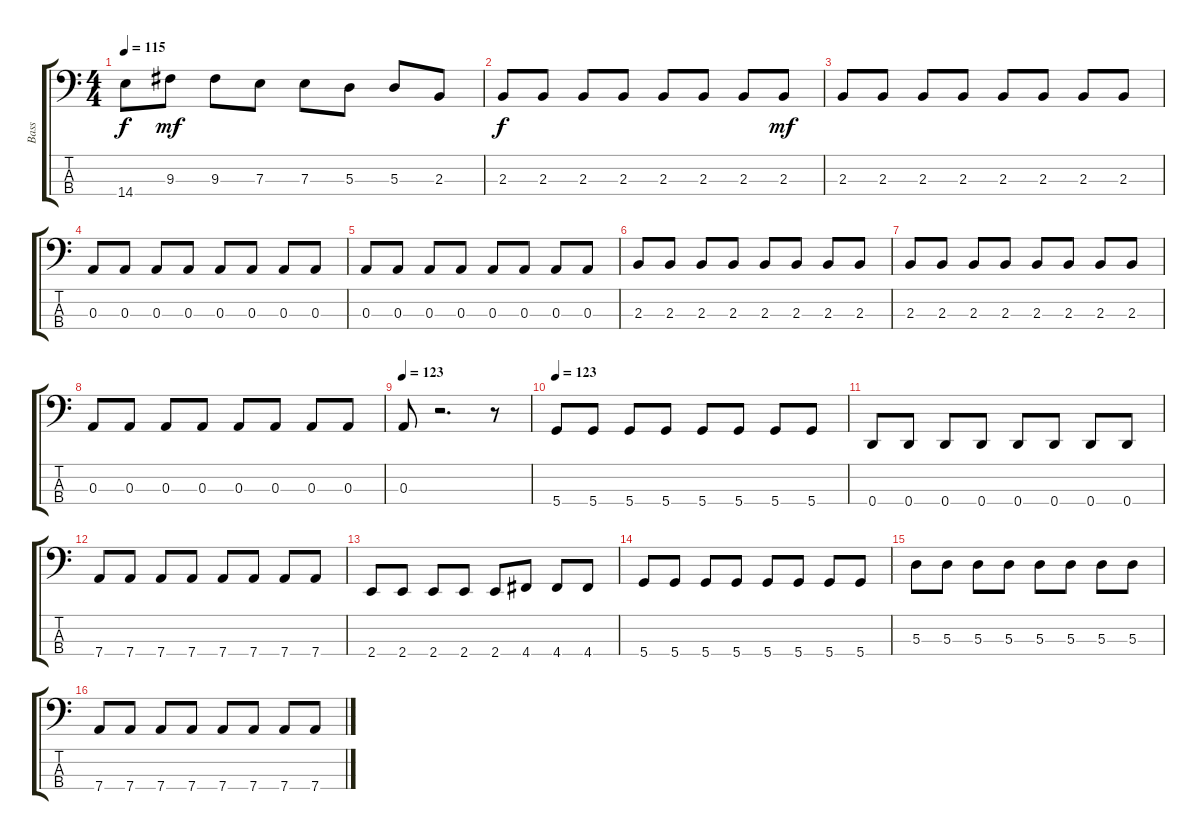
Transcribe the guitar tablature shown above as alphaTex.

\track ("Bass" "Bass") {instrument electricbasspick}
\staff {score tabs}
\tuning (G2 D2 A1 D1) {hide}
\ts (4 4)
\tempo 115
\clef f4
\ks c
14.4{t}.8{dy f} 9.3.8{dy mf} 9.3.8 7.3.8 7.3.8 5.3.8 5.3.8 2.3.8 |
2.3.8{dy f} 2.3.8 2.3.8 2.3.8 2.3.8 2.3.8 2.3.8 2.3.8{dy mf} |
2.3.8 2.3.8 2.3.8 2.3.8 2.3.8 2.3.8 2.3.8 2.3.8 |
0.3.8 0.3.8 0.3.8 0.3.8 0.3.8 0.3.8 0.3.8 0.3.8 |
0.3.8 0.3.8 0.3.8 0.3.8 0.3.8 0.3.8 0.3.8 0.3.8 |
2.3.8 2.3.8 2.3.8 2.3.8 2.3.8 2.3.8 2.3.8 2.3.8 |
2.3.8 2.3.8 2.3.8 2.3.8 2.3.8 2.3.8 2.3.8 2.3.8 |
0.3.8 0.3.8 0.3.8 0.3.8 0.3.8 0.3.8 0.3.8 0.3.8 |
\tempo 123
0.3.8 r.2{d} r.8 |
\tempo 123
5.4.8 5.4.8 5.4.8 5.4.8 5.4.8 5.4.8 5.4.8 5.4.8 |
0.4.8 0.4.8 0.4.8 0.4.8 0.4.8 0.4.8 0.4.8 0.4.8 |
7.4.8 7.4.8 7.4.8 7.4.8 7.4.8 7.4.8 7.4.8 7.4.8 |
2.4.8 2.4.8 2.4.8 2.4.8 2.4.8 4.4.8 4.4.8 4.4.8 |
5.4.8 5.4.8 5.4.8 5.4.8 5.4.8 5.4.8 5.4.8 5.4.8 |
5.3.8 5.3.8 5.3.8 5.3.8 5.3.8 5.3.8 5.3.8 5.3.8 |
7.4.8 7.4.8 7.4.8 7.4.8 7.4.8 7.4.8 7.4.8 7.4.8
